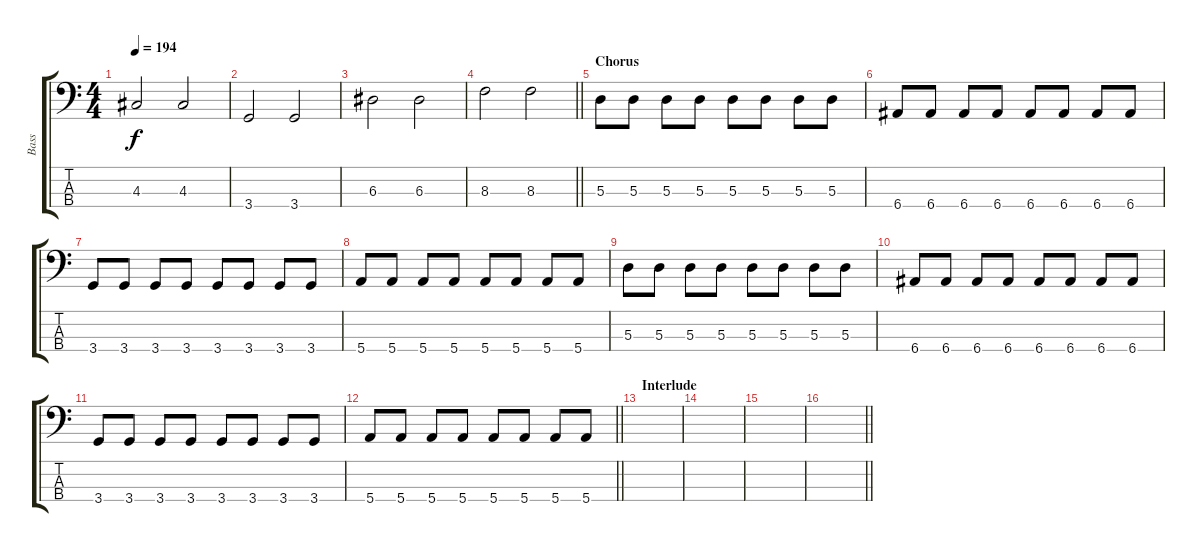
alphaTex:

\track ("Bass" "Bass") {instrument electricbassfinger}
\staff {score tabs}
\tuning (G2 D2 A1 E1) {hide}
\ts (4 4)
\tempo 194
\clef f4
\ks c
4.3.2{dy f} 4.3.2 |
3.4.2 3.4.2 |
6.3.2 6.3.2 |
\barLineRight lightlight
8.3.2 8.3.2 |
\section ("" "Chorus")
5.3.8 5.3.8 5.3.8 5.3.8 5.3.8 5.3.8 5.3.8 5.3.8 |
6.4.8 6.4.8 6.4.8 6.4.8 6.4.8 6.4.8 6.4.8 6.4.8 |
3.4.8 3.4.8 3.4.8 3.4.8 3.4.8 3.4.8 3.4.8 3.4.8 |
5.4.8 5.4.8 5.4.8 5.4.8 5.4.8 5.4.8 5.4.8 5.4.8 |
5.3.8 5.3.8 5.3.8 5.3.8 5.3.8 5.3.8 5.3.8 5.3.8 |
6.4.8 6.4.8 6.4.8 6.4.8 6.4.8 6.4.8 6.4.8 6.4.8 |
3.4.8 3.4.8 3.4.8 3.4.8 3.4.8 3.4.8 3.4.8 3.4.8 |
\barLineRight lightlight
5.4.8 5.4.8 5.4.8 5.4.8 5.4.8 5.4.8 5.4.8 5.4.8 |
\section ("" "Interlude")
|
|
|
\barLineRight lightlight
